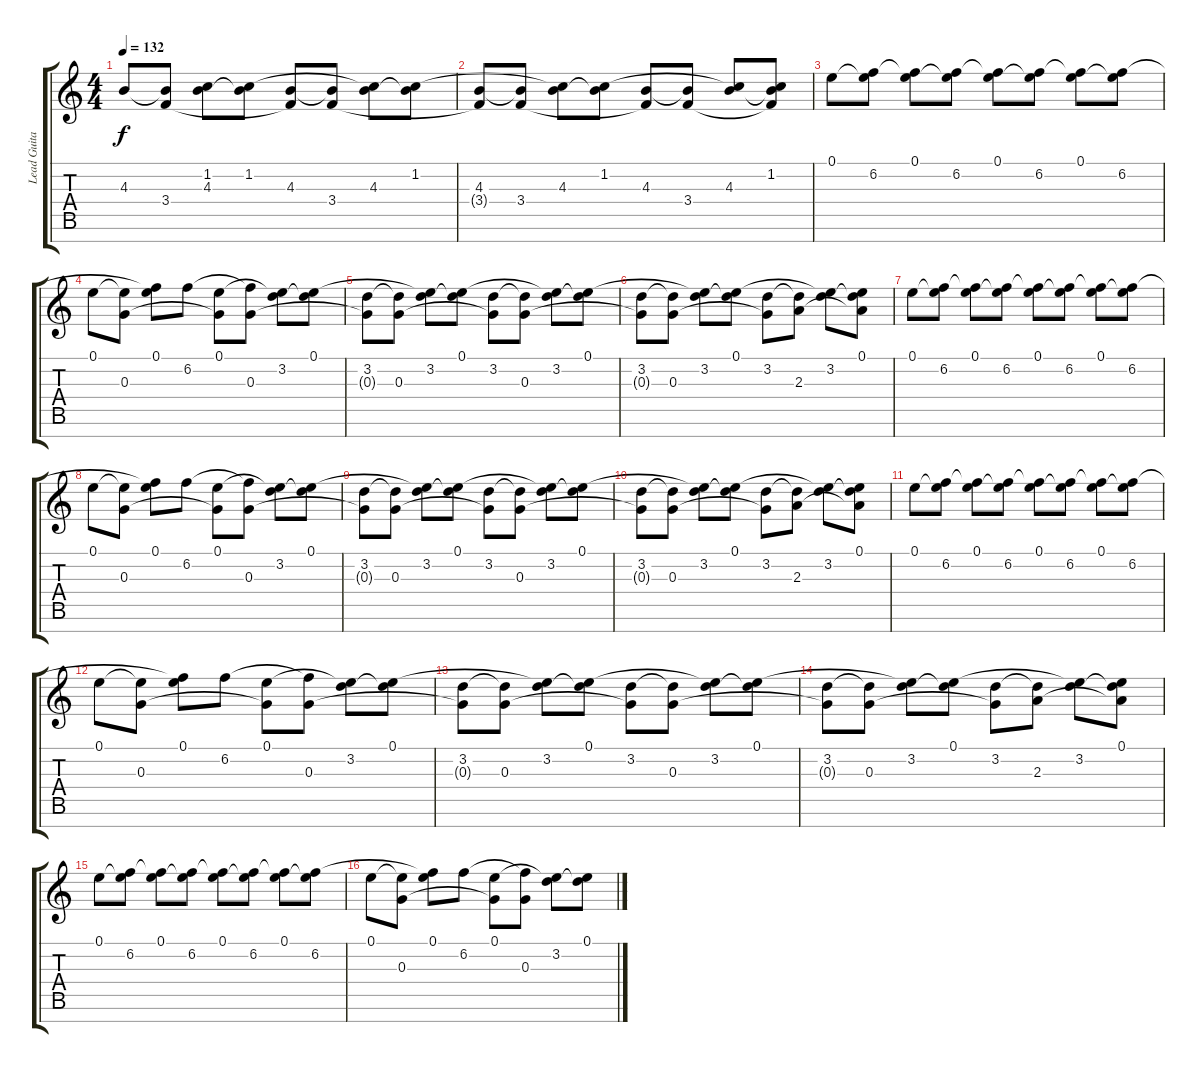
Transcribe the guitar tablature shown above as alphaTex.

\track ("Lead Guitar" "Lead Guita") {instrument distortionguitar}
\staff {score tabs}
\tuning (E4 B3 G3 D3 A2 E2 B1) {hide}
\ts (4 4)
\tempo 132
\clef g2
\ks aminor
4.3.8{dy f} (4.3{t} 3.4).8 (1.2{t} 4.3).8 (1.2 4.3{t}).8 (4.3 3.4{t}).8 (4.3{t} 3.4).8 (1.2{t} 4.3).8 (1.2 4.3{t}).8 |
(4.3 3.4{t}).8 (4.3{t} 3.4).8 (1.2{t} 4.3).8 (1.2 4.3{t}).8 (4.3 3.4{t}).8 (4.3{t} 3.4).8 (1.2{t} 4.3).8 (1.2 4.3{t} 3.4{t}).8 |
0.1.8{volume 10 instrument distortionguitar} (0.1{t} 6.2).8 (0.1 6.2{t}).8 (0.1{t} 6.2).8 (0.1 6.2{t}).8 (0.1{t} 6.2).8 (0.1 6.2{t}).8 (0.1{t} 6.2).8 |
0.1.8 (0.1{t} 0.3).8 (0.1 6.2{t}).8 6.2.8 (0.1 0.3{t}).8 (6.2{t} 0.3).8 (0.1{t} 3.2).8 (0.1 3.2{t}).8 |
(3.2 0.3{t}).8 (3.2{t} 0.3).8 (0.1{t} 3.2).8 (0.1 3.2{t}).8 (3.2 0.3{t}).8 (3.2{t} 0.3).8 (0.1{t} 3.2).8 (0.1 3.2{t}).8 |
(3.2 0.3{t}).8 (3.2{t} 0.3).8 (0.1{t} 3.2).8 (0.1 3.2{t}).8 (3.2 0.3{t}).8 (3.2{t} 2.3).8 (0.1{t} 3.2).8 (0.1 3.2{t} 2.3{t}).8 |
0.1.8 (0.1{t} 6.2).8 (0.1 6.2{t}).8 (0.1{t} 6.2).8 (0.1 6.2{t}).8 (0.1{t} 6.2).8 (0.1 6.2{t}).8 (0.1{t} 6.2).8 |
0.1.8 (0.1{t} 0.3).8 (0.1 6.2{t}).8 6.2.8 (0.1 0.3{t}).8 (6.2{t} 0.3).8 (0.1{t} 3.2).8 (0.1 3.2{t}).8 |
(3.2 0.3{t}).8 (3.2{t} 0.3).8 (0.1{t} 3.2).8 (0.1 3.2{t}).8 (3.2 0.3{t}).8 (3.2{t} 0.3).8 (0.1{t} 3.2).8 (0.1 3.2{t}).8 |
(3.2 0.3{t}).8 (3.2{t} 0.3).8 (0.1{t} 3.2).8 (0.1 3.2{t}).8 (3.2 0.3{t}).8 (3.2{t} 2.3).8 (0.1{t} 3.2).8 (0.1 3.2{t} 2.3{t}).8 |
0.1.8 (0.1{t} 6.2).8 (0.1 6.2{t}).8 (0.1{t} 6.2).8 (0.1 6.2{t}).8 (0.1{t} 6.2).8 (0.1 6.2{t}).8 (0.1{t} 6.2).8 |
0.1.8 (0.1{t} 0.3).8 (0.1 6.2{t}).8 6.2.8 (0.1 0.3{t}).8 (6.2{t} 0.3).8 (0.1{t} 3.2).8 (0.1 3.2{t}).8 |
(3.2 0.3{t}).8 (3.2{t} 0.3).8 (0.1{t} 3.2).8 (0.1 3.2{t}).8 (3.2 0.3{t}).8 (3.2{t} 0.3).8 (0.1{t} 3.2).8 (0.1 3.2{t}).8 |
(3.2 0.3{t}).8 (3.2{t} 0.3).8 (0.1{t} 3.2).8 (0.1 3.2{t}).8 (3.2 0.3{t}).8 (3.2{t} 2.3).8 (0.1{t} 3.2).8 (0.1 3.2{t} 2.3{t}).8 |
0.1.8 (0.1{t} 6.2).8 (0.1 6.2{t}).8 (0.1{t} 6.2).8 (0.1 6.2{t}).8 (0.1{t} 6.2).8 (0.1 6.2{t}).8 (0.1{t} 6.2).8 |
0.1.8 (0.1{t} 0.3).8 (0.1 6.2{t}).8 6.2.8 (0.1 0.3{t}).8 (6.2{t} 0.3).8 (0.1{t} 3.2).8 (0.1 3.2{t}).8
